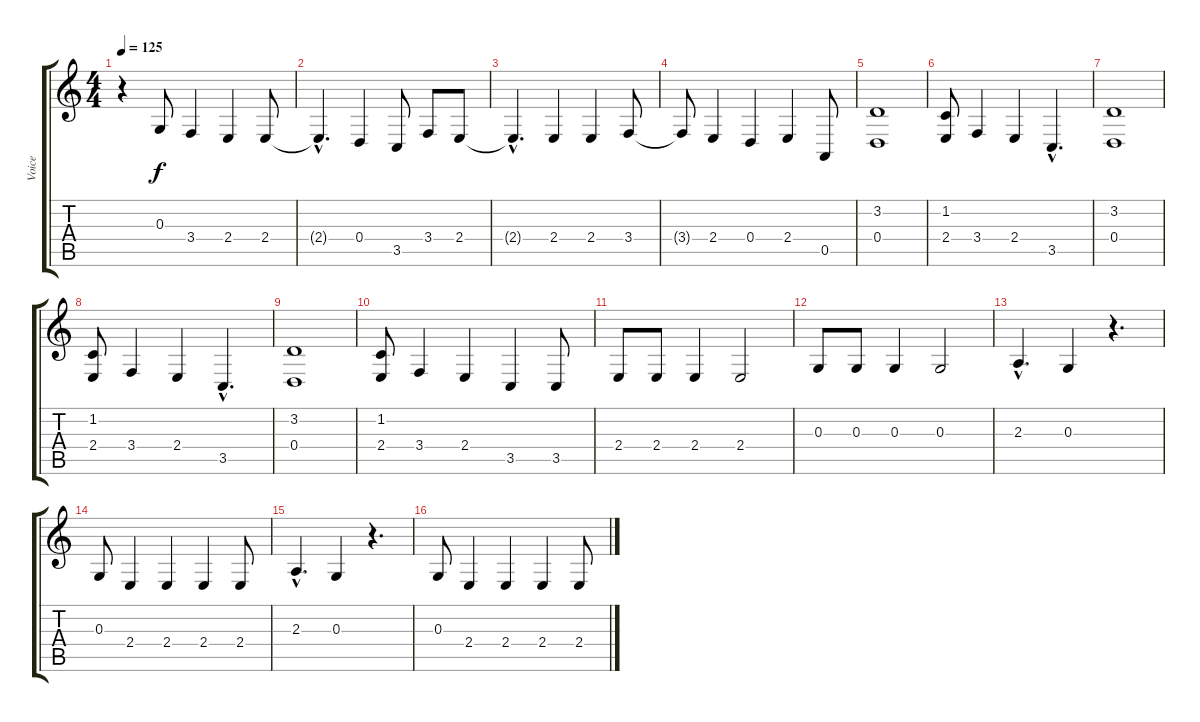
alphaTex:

\track ("Voice" "Voice") {instrument violin}
\staff {score tabs}
\tuning (E4 B3 G3 D3 A2 E2) {hide}
\ts (4 4)
\tempo 125
\clef g2
\ks c
r.4{dy f} 0.3.8 3.4.4 2.4.4 2.4.8 |
2.4{hac t}.4{d} 0.4.4 3.5.8 3.4.8 2.4.8 |
2.4{hac t}.4{d} 2.4.4 2.4.4 3.4.8 |
3.4{t}.8 2.4.4 0.4.4 2.4.4 0.5.8 |
(3.2 0.4).1 |
(1.2 2.4).8 3.4.4 2.4.4 3.5{hac}.4{d} |
(3.2 0.4).1 |
(1.2 2.4).8 3.4.4 2.4.4 3.5{hac}.4{d} |
(3.2 0.4).1 |
(1.2 2.4).8 3.4.4 2.4.4 3.5.4 3.5.8 |
2.4.8 2.4.8 2.4.4 2.4.2 |
0.3.8 0.3.8 0.3.4 0.3.2 |
2.3{hac}.4{d} 0.3.4 r.4{d} |
0.3.8 2.4.4 2.4.4 2.4.4 2.4.8 |
2.3{hac}.4{d} 0.3.4 r.4{d} |
0.3.8 2.4.4 2.4.4 2.4.4 2.4.8
